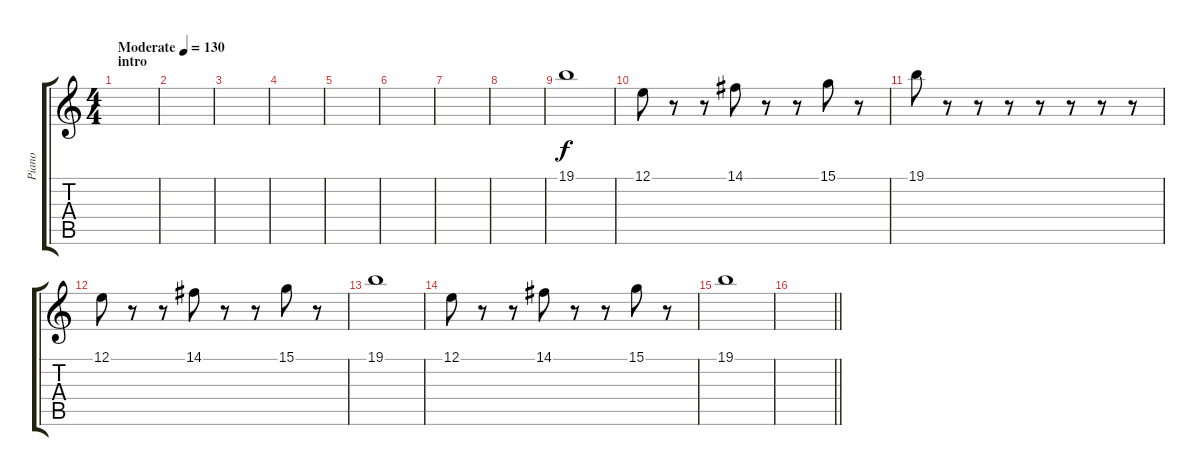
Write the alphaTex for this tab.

\track ("Piano" "Piano") {instrument glockenspiel}
\staff {score tabs}
\tuning (E4 B3 G3 D3 A2 E2) {hide}
\ts (4 4)
\section ("" "intro")
\tempo (130 "Moderate")
\clef g2
\ks c
|
|
|
|
|
|
|
|
19.1.1 |
12.1.8 r.8 r.8 14.1.8 r.8 r.8 15.1.8 r.8 |
19.1.8 r.8 r.8 r.8 r.8 r.8 r.8 r.8 |
12.1.8 r.8 r.8 14.1.8 r.8 r.8 15.1.8 r.8 |
19.1.1 |
12.1.8 r.8 r.8 14.1.8 r.8 r.8 15.1.8 r.8 |
19.1.1 |
\barLineRight lightlight
